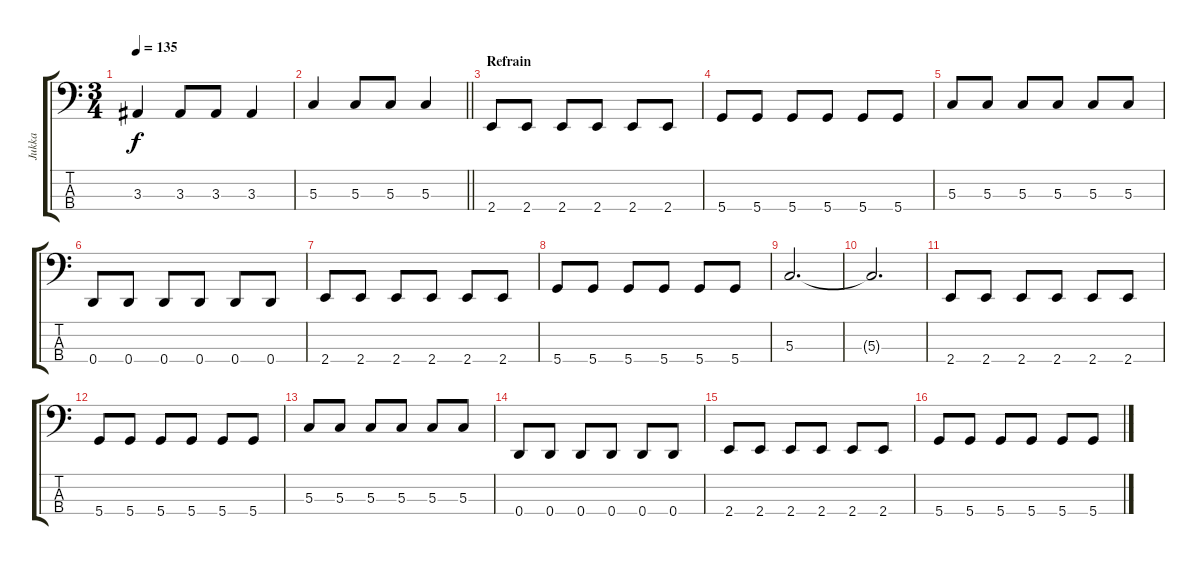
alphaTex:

\track ("Jukka" "Jukka") {instrument electricbassfinger}
\staff {score tabs}
\tuning (F2 C2 G1 D1) {hide}
\ts (3 4)
\tempo 135
\clef f4
\ks c
3.3.4{dy f} 3.3.8 3.3.8 3.3.4 |
\barLineRight lightlight
5.3.4 5.3.8 5.3.8 5.3.4 |
\section ("" "Refrain")
2.4.8 2.4.8 2.4.8 2.4.8 2.4.8 2.4.8 |
5.4.8 5.4.8 5.4.8 5.4.8 5.4.8 5.4.8 |
5.3.8 5.3.8 5.3.8 5.3.8 5.3.8 5.3.8 |
0.4.8 0.4.8 0.4.8 0.4.8 0.4.8 0.4.8 |
2.4.8 2.4.8 2.4.8 2.4.8 2.4.8 2.4.8 |
5.4.8 5.4.8 5.4.8 5.4.8 5.4.8 5.4.8 |
5.3.2{d} |
5.3{t}.2{d} |
2.4.8 2.4.8 2.4.8 2.4.8 2.4.8 2.4.8 |
5.4.8 5.4.8 5.4.8 5.4.8 5.4.8 5.4.8 |
5.3.8 5.3.8 5.3.8 5.3.8 5.3.8 5.3.8 |
0.4.8 0.4.8 0.4.8 0.4.8 0.4.8 0.4.8 |
2.4.8 2.4.8 2.4.8 2.4.8 2.4.8 2.4.8 |
5.4.8 5.4.8 5.4.8 5.4.8 5.4.8 5.4.8
